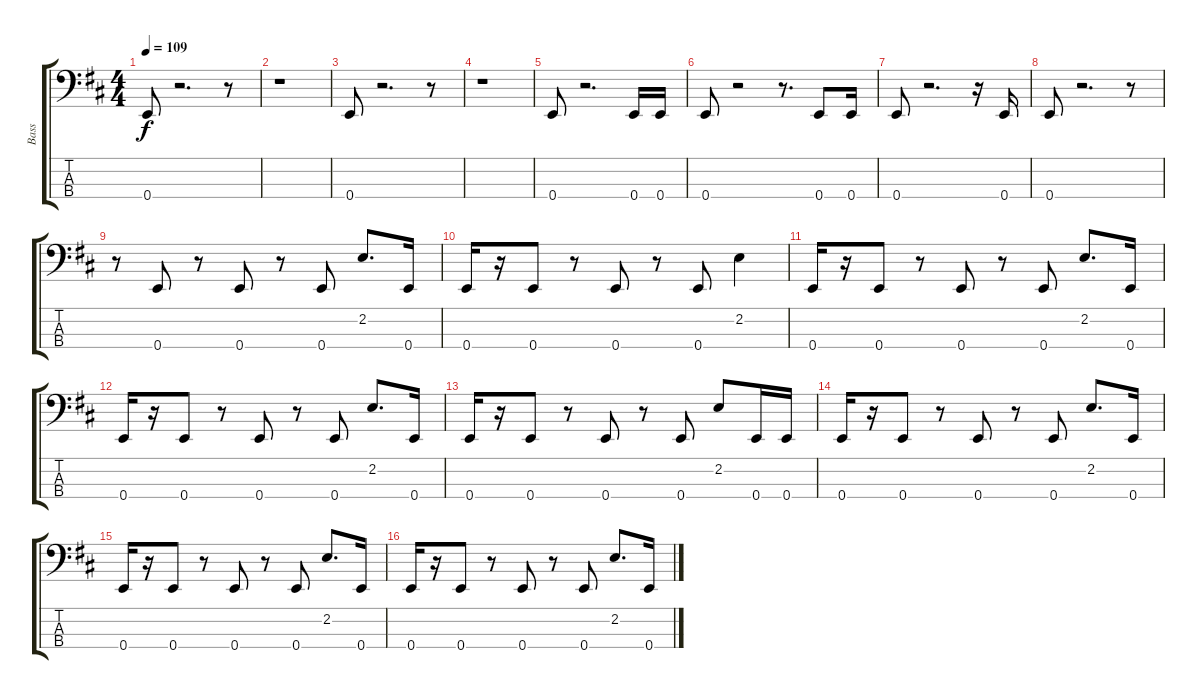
\track ("Bass" "Bass") {instrument electricbassfinger}
\staff {score tabs}
\tuning (G2 D2 A1 E1) {hide}
\ts (4 4)
\tempo 109
\clef f4
\ks d
0.4.8{dy f instrument electricbassfinger} r.2{d} r.8 |
r.1 |
0.4.8 r.2{d} r.8 |
r.1 |
0.4.8 r.2{d} 0.4.16 0.4.16 |
0.4.8 r.2 r.8{d} 0.4.8 0.4.16 |
0.4.8 r.2{d} r.16 0.4.16 |
0.4.8 r.2{d} r.8 |
r.8 0.4.8 r.8 0.4.8 r.8 0.4.8 2.2.8{d} 0.4.16 |
0.4.16 r.16 0.4.8 r.8 0.4.8 r.8 0.4.8 2.2.4 |
0.4.16 r.16 0.4.8 r.8 0.4.8 r.8 0.4.8 2.2.8{d} 0.4.16 |
0.4.16 r.16 0.4.8 r.8 0.4.8 r.8 0.4.8 2.2.8{d} 0.4.16 |
0.4.16 r.16 0.4.8 r.8 0.4.8 r.8 0.4.8 2.2.8 0.4.16 0.4.16 |
0.4.16 r.16 0.4.8 r.8 0.4.8 r.8 0.4.8 2.2.8{d} 0.4.16 |
0.4.16 r.16 0.4.8 r.8 0.4.8 r.8 0.4.8 2.2.8{d} 0.4.16 |
0.4.16 r.16 0.4.8 r.8 0.4.8 r.8 0.4.8 2.2.8{d} 0.4.16
